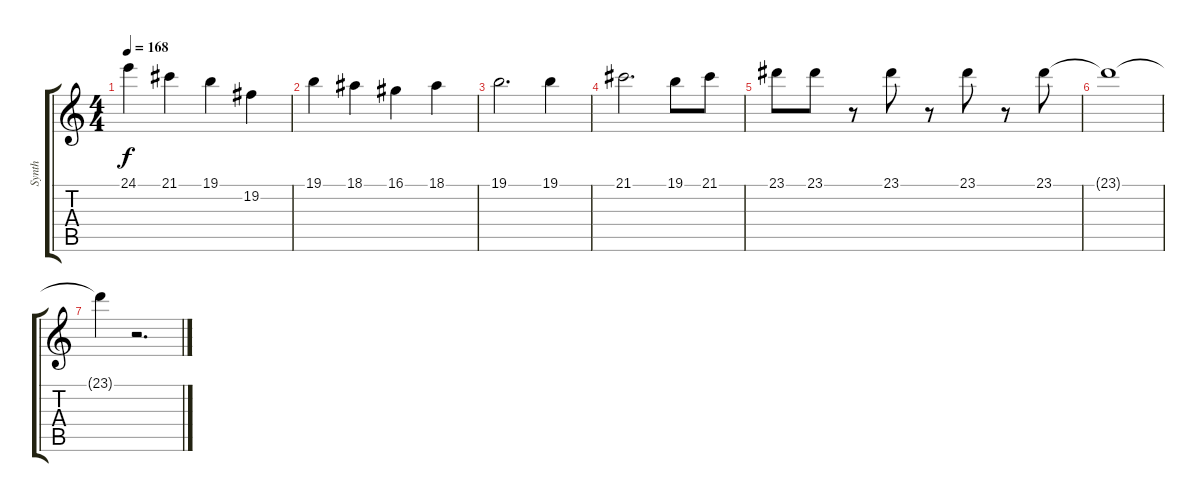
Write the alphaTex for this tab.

\track ("Synth" "Synth") {instrument lead2sawtooth}
\staff {score tabs}
\tuning (E4 B3 G3 D3 A2 E2) {hide}
\ts (4 4)
\tempo 168
\clef g2
\ks c
24.1.4{dy f} 21.1.4 19.1.4 19.2.4 |
19.1.4 18.1.4 16.1.4 18.1.4 |
19.1.2{d} 19.1.4 |
21.1.2{d} 19.1.8 21.1.8 |
23.1.8 23.1.8 r.8 23.1.8 r.8 23.1.8 r.8 23.1.8 |
23.1{t}.1 |
23.1{t}.4 r.2{d}
